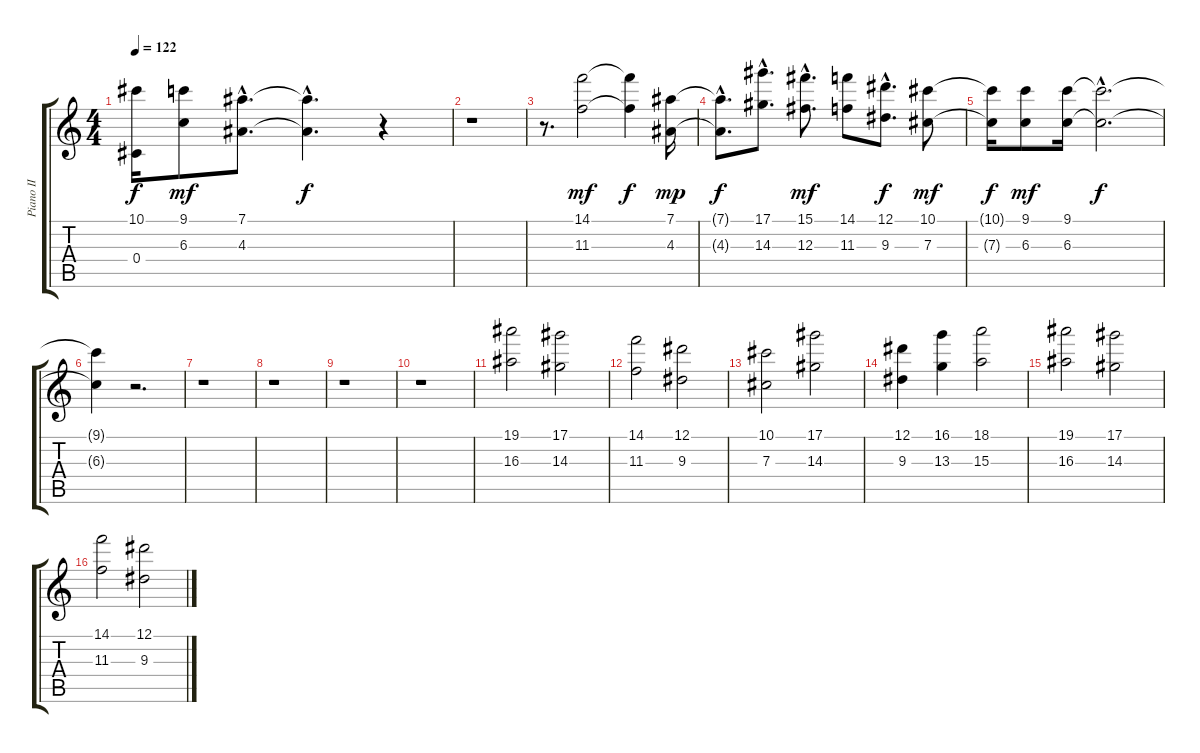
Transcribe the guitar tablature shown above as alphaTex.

\track ("Piano II" "Piano II") {instrument electricgrandpiano}
\staff {score tabs}
\tuning (Eb5 Bb4 Gb4 Db4 Ab3 Eb3) {hide}
\ts (4 4)
\tempo 122
\clef g2
\ks c
(10.1{t} 0.4).16{dy f} (9.1 6.3).8{dy mf} (7.1{hac} 4.3{hac}).8{d} (7.1{hac t} 4.3{hac t}).4{d dy f} r.4 |
r.1 |
r.8{d} (14.1 11.3).2{dy mf} (14.1{t} 11.3{t}).4{dy f} (7.1 4.3).16{dy mp} |
(7.1{hac t} 4.3{hac t}).8{d dy f} (17.1{hac} 14.3{hac}).8{d} (15.1{hac} 12.3{hac}).8{d dy mf} (14.1 11.3).8 (12.1{hac} 9.3{hac}).8{d dy f} (10.1 7.3).8{dy mf} |
(10.1{t} 7.3{t}).16{dy f} (9.1 6.3).8{dy mf} (9.1 6.3).16 (9.1{hac t} 6.3{hac t}).2{d dy f} |
(9.1{t} 6.3{t}).4 r.2{d} |
r.1 |
r.1 |
r.1 |
r.1 |
(19.1 16.3).2 (17.1 14.3).2 |
(14.1 11.3).2 (12.1 9.3).2 |
(10.1 7.3).2 (17.1 14.3).2 |
(12.1 9.3).4 (16.1 13.3).4 (18.1 15.3).2 |
(19.1 16.3).2 (17.1 14.3).2 |
(14.1 11.3).2 (12.1 9.3).2
